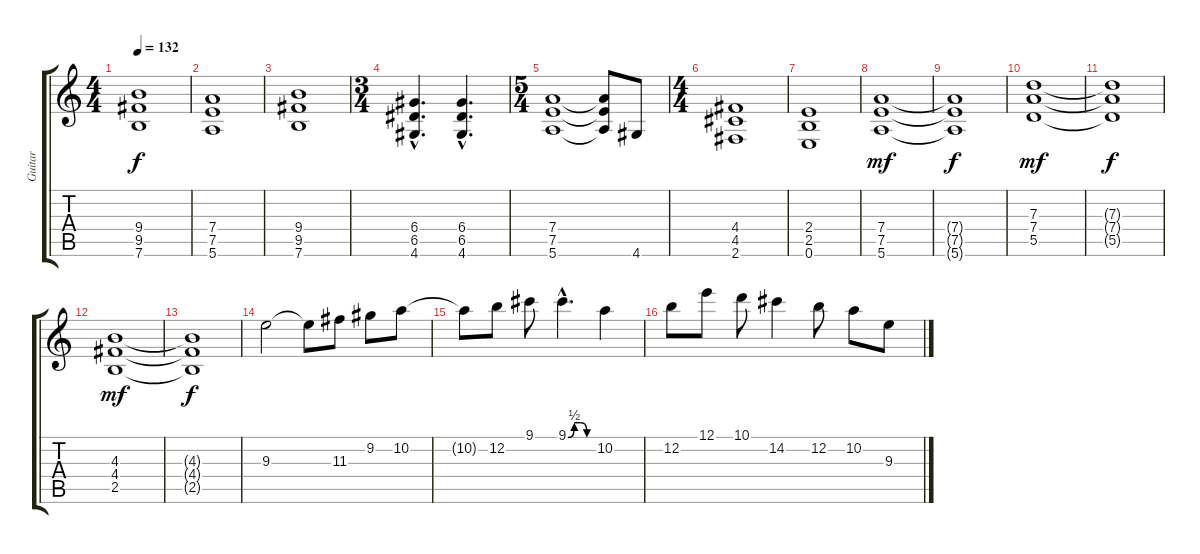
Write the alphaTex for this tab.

\track ("Guitar" "Guitar") {instrument distortionguitar}
\staff {score tabs}
\tuning (E4 B3 G3 D3 A2 E2) {hide}
\ts (4 4)
\tempo 132
\clef g2
\ks c
(9.4{t} 9.5{t} 7.6{t}).1{dy f} |
(7.4 7.5 5.6).1 |
(9.4 9.5 7.6).1 |
\ts (3 4)
(6.4{hac} 6.5{hac} 4.6{hac}).4{d} (6.4{hac} 6.5{hac} 4.6{hac}).4{d} |
\ts (5 4)
(7.4 7.5 5.6).1 (7.4{t} 7.5{t} 5.6{t}).8 4.6.8 |
\ts (4 4)
(4.4 4.5 2.6).1 |
(2.4 2.5 0.6).1 |
(7.4 7.5 5.6).1{dy mf} |
(7.4{t} 7.5{t} 5.6{t}).1{dy f} |
(7.3 7.4 5.5).1{dy mf} |
(7.3{t} 7.4{t} 5.5{t}).1{dy f} |
(4.3 4.4 2.5).1{dy mf} |
(4.3{t} 4.4{t} 2.5{t}).1{dy f} |
9.3.2{volume 12} 9.3{t}.8 11.3.8 9.2.8 10.2.8 |
10.2{t}.8 12.2.8 9.1.8 9.1{be (custom 0 0 15 2 30 2 45 0 60 0) hac}.4{d} 10.2.4 |
12.2.8 12.1.8 10.1.8 14.2.4 12.2.8 10.2.8 9.3.8
